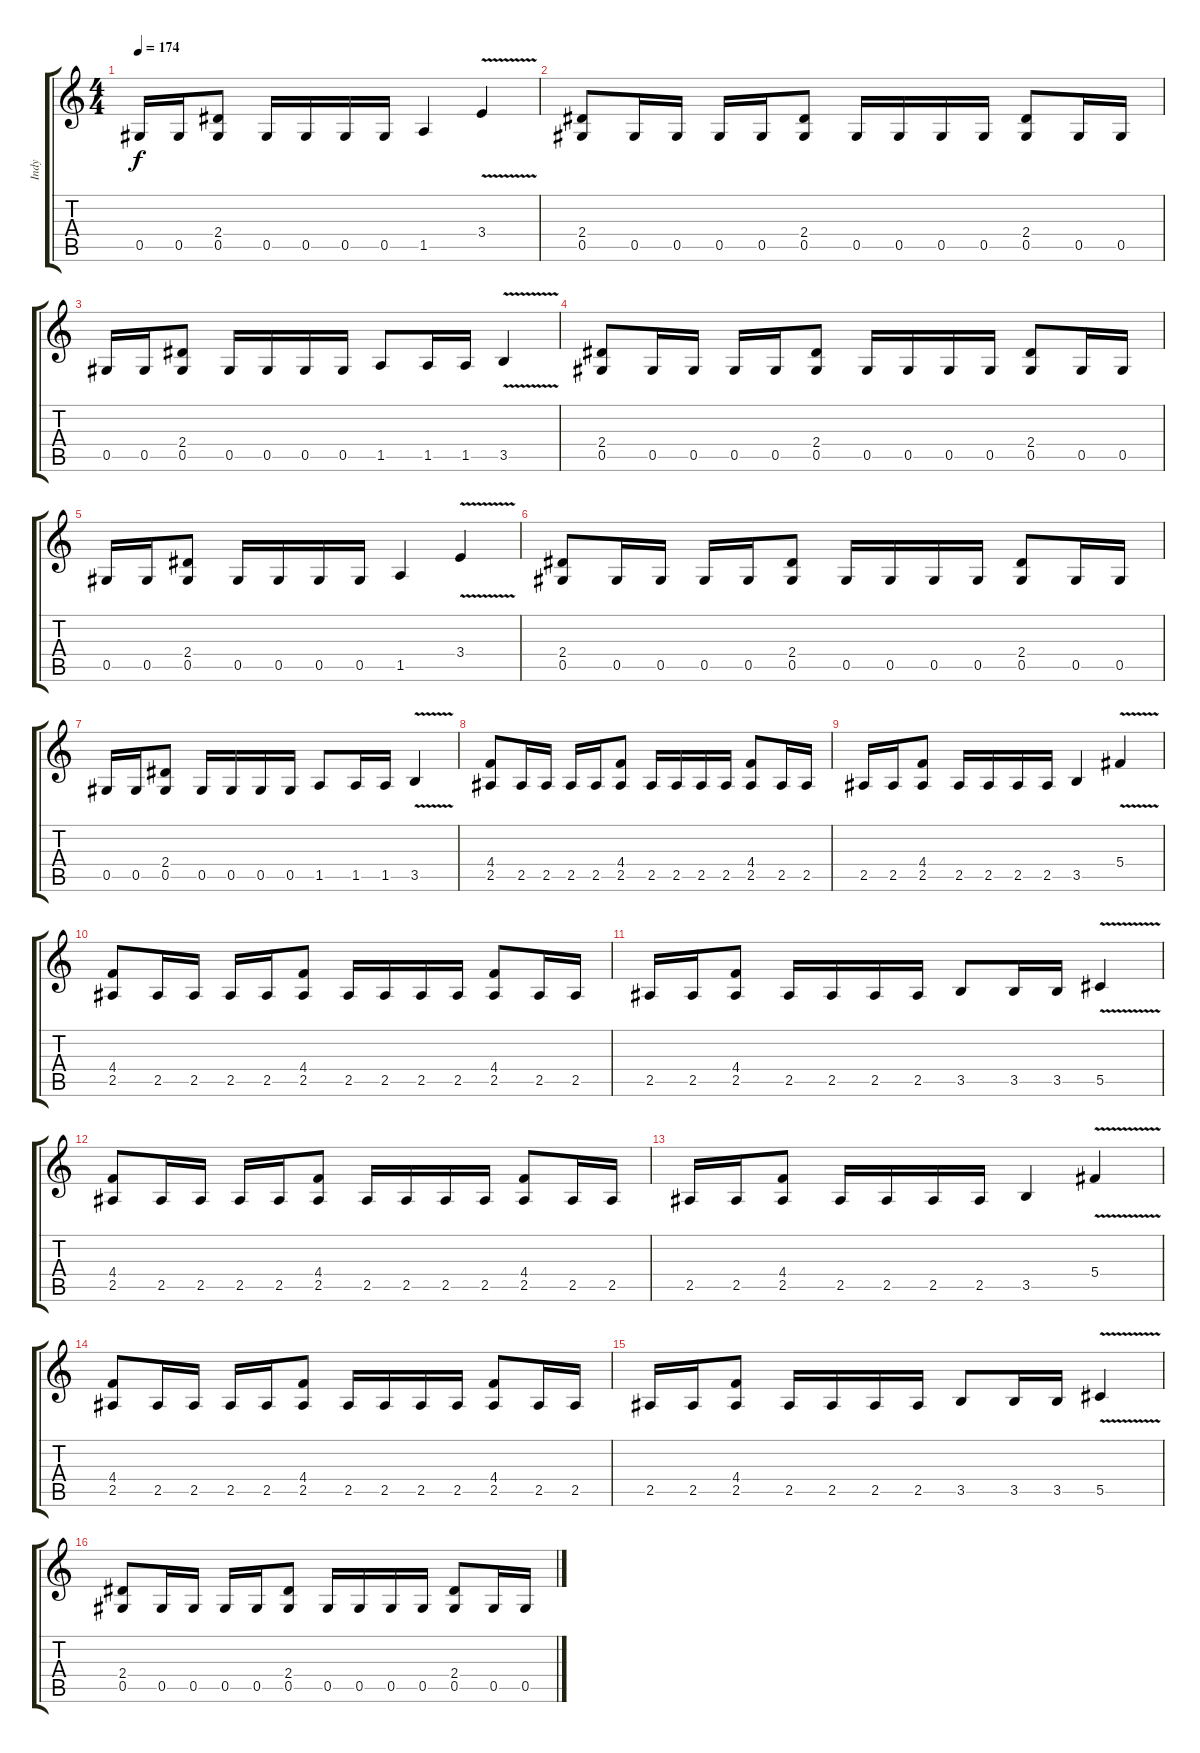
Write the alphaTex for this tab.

\track ("Indy" "Indy") {instrument distortionguitar}
\staff {score tabs}
\tuning (Eb4 Bb3 Gb3 Db3 Ab2 Eb2) {hide}
\ts (4 4)
\tempo 174
\clef g2
\ks c
0.5.16{dy f} 0.5.16 (2.4 0.5).8 0.5.16 0.5.16 0.5.16 0.5.16 1.5.4 3.4{v}.4 |
(2.4 0.5).8 0.5.16 0.5.16 0.5.16 0.5.16 (2.4 0.5).8 0.5.16 0.5.16 0.5.16 0.5.16 (2.4 0.5).8 0.5.16 0.5.16 |
0.5.16 0.5.16 (2.4 0.5).8 0.5.16 0.5.16 0.5.16 0.5.16 1.5.8 1.5.16 1.5.16 3.5{v}.4 |
(2.4 0.5).8 0.5.16 0.5.16 0.5.16 0.5.16 (2.4 0.5).8 0.5.16 0.5.16 0.5.16 0.5.16 (2.4 0.5).8 0.5.16 0.5.16 |
0.5.16 0.5.16 (2.4 0.5).8 0.5.16 0.5.16 0.5.16 0.5.16 1.5.4 3.4{v}.4 |
(2.4 0.5).8 0.5.16 0.5.16 0.5.16 0.5.16 (2.4 0.5).8 0.5.16 0.5.16 0.5.16 0.5.16 (2.4 0.5).8 0.5.16 0.5.16 |
0.5.16 0.5.16 (2.4 0.5).8 0.5.16 0.5.16 0.5.16 0.5.16 1.5.8 1.5.16 1.5.16 3.5{v}.4 |
(4.4 2.5).8 2.5.16 2.5.16 2.5.16 2.5.16 (4.4 2.5).8 2.5.16 2.5.16 2.5.16 2.5.16 (4.4 2.5).8 2.5.16 2.5.16 |
2.5.16 2.5.16 (4.4 2.5).8 2.5.16 2.5.16 2.5.16 2.5.16 3.5.4 5.4{v}.4 |
(4.4 2.5).8 2.5.16 2.5.16 2.5.16 2.5.16 (4.4 2.5).8 2.5.16 2.5.16 2.5.16 2.5.16 (4.4 2.5).8 2.5.16 2.5.16 |
2.5.16 2.5.16 (4.4 2.5).8 2.5.16 2.5.16 2.5.16 2.5.16 3.5.8 3.5.16 3.5.16 5.5{v}.4 |
(4.4 2.5).8 2.5.16 2.5.16 2.5.16 2.5.16 (4.4 2.5).8 2.5.16 2.5.16 2.5.16 2.5.16 (4.4 2.5).8 2.5.16 2.5.16 |
2.5.16 2.5.16 (4.4 2.5).8 2.5.16 2.5.16 2.5.16 2.5.16 3.5.4 5.4{v}.4 |
(4.4 2.5).8 2.5.16 2.5.16 2.5.16 2.5.16 (4.4 2.5).8 2.5.16 2.5.16 2.5.16 2.5.16 (4.4 2.5).8 2.5.16 2.5.16 |
2.5.16 2.5.16 (4.4 2.5).8 2.5.16 2.5.16 2.5.16 2.5.16 3.5.8 3.5.16 3.5.16 5.5{v}.4 |
(2.4 0.5).8 0.5.16 0.5.16 0.5.16 0.5.16 (2.4 0.5).8 0.5.16 0.5.16 0.5.16 0.5.16 (2.4 0.5).8 0.5.16 0.5.16
